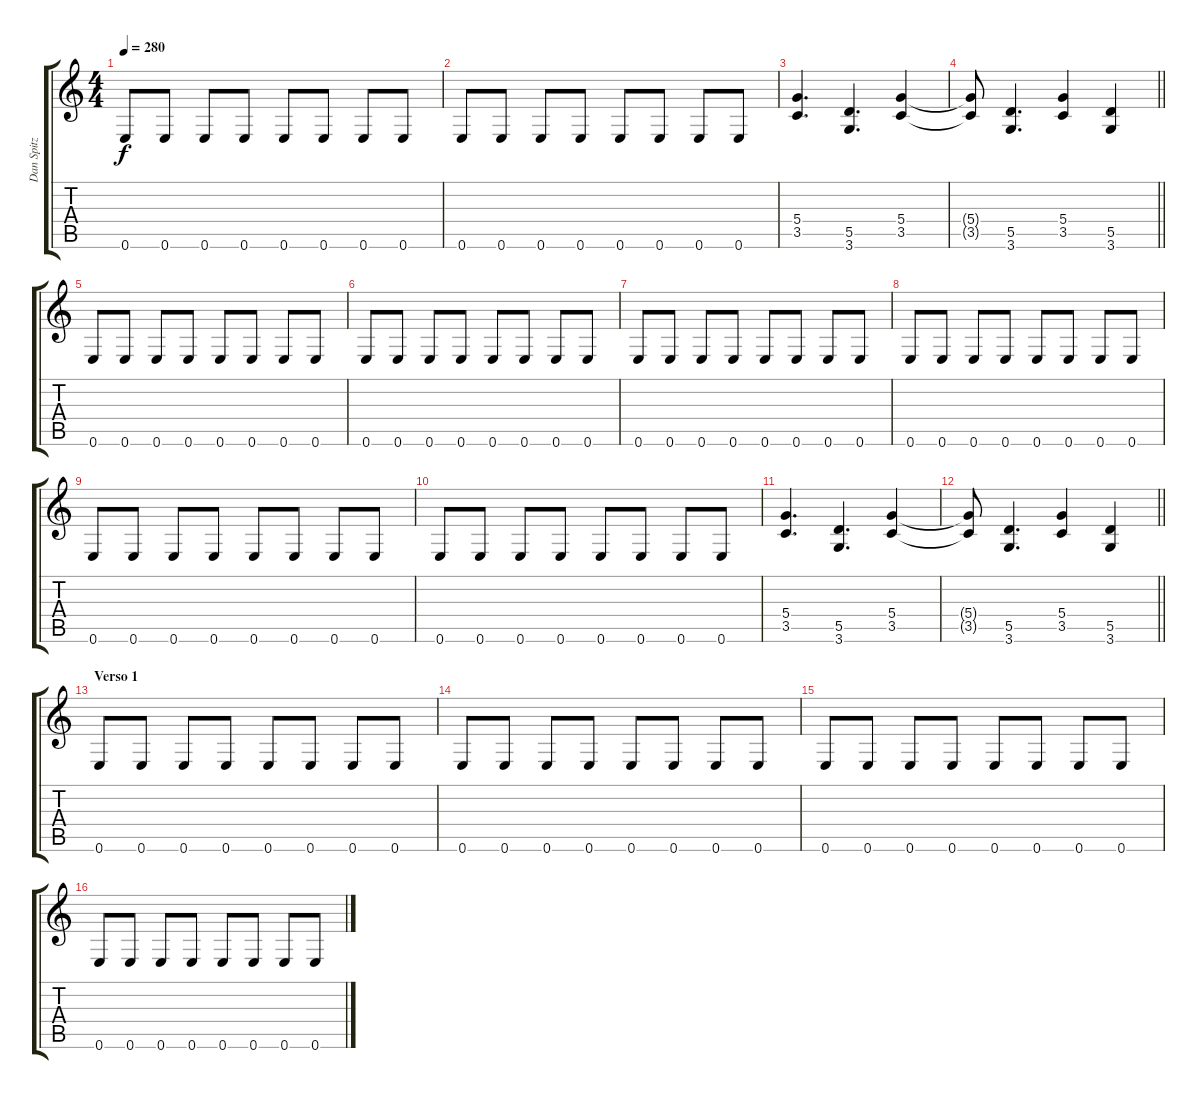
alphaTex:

\track ("Dan Spitz" "Dan Spitz") {instrument distortionguitar}
\staff {score tabs}
\tuning (E4 B3 G3 D3 A2 E2) {hide}
\ts (4 4)
\tempo 280
\clef g2
\ks c
0.6.8{dy f} 0.6.8 0.6.8 0.6.8 0.6.8 0.6.8 0.6.8 0.6.8 |
0.6.8 0.6.8 0.6.8 0.6.8 0.6.8 0.6.8 0.6.8 0.6.8 |
(5.4 3.5).4{d} (5.5 3.6).4{d} (5.4 3.5).4 |
\barLineRight lightlight
(5.4{t} 3.5{t}).8 (5.5 3.6).4{d} (5.4 3.5).4 (5.5 3.6).4 |
0.6.8 0.6.8 0.6.8 0.6.8 0.6.8 0.6.8 0.6.8 0.6.8 |
0.6.8 0.6.8 0.6.8 0.6.8 0.6.8 0.6.8 0.6.8 0.6.8 |
0.6.8 0.6.8 0.6.8 0.6.8 0.6.8 0.6.8 0.6.8 0.6.8 |
0.6.8 0.6.8 0.6.8 0.6.8 0.6.8 0.6.8 0.6.8 0.6.8 |
0.6.8 0.6.8 0.6.8 0.6.8 0.6.8 0.6.8 0.6.8 0.6.8 |
0.6.8 0.6.8 0.6.8 0.6.8 0.6.8 0.6.8 0.6.8 0.6.8 |
(5.4 3.5).4{d} (5.5 3.6).4{d} (5.4 3.5).4 |
\barLineRight lightlight
(5.4{t} 3.5{t}).8 (5.5 3.6).4{d} (5.4 3.5).4 (5.5 3.6).4 |
\section ("" "Verso 1")
0.6.8 0.6.8 0.6.8 0.6.8 0.6.8 0.6.8 0.6.8 0.6.8 |
0.6.8 0.6.8 0.6.8 0.6.8 0.6.8 0.6.8 0.6.8 0.6.8 |
0.6.8 0.6.8 0.6.8 0.6.8 0.6.8 0.6.8 0.6.8 0.6.8 |
0.6.8 0.6.8 0.6.8 0.6.8 0.6.8 0.6.8 0.6.8 0.6.8
